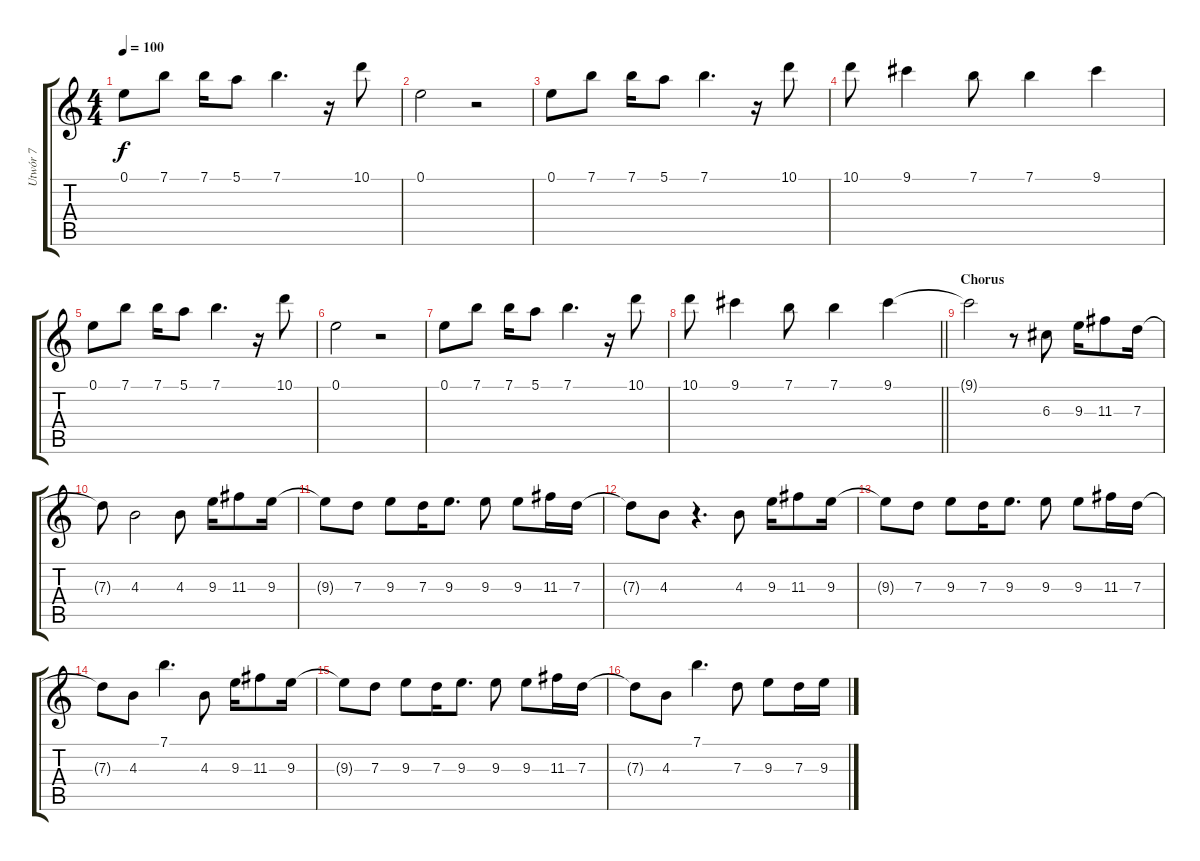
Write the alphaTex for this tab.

\track ("Utwór 7" "Utwór 7") {instrument acousticguitarnylon}
\staff {score tabs}
\tuning (E4 B3 G3 D3 A2 E2) {hide}
\ts (4 4)
\tempo 100
\clef g2
\ks c
0.1.8{dy f} 7.1.8 7.1.16 5.1.8 7.1.4{d} r.16 10.1.8 |
0.1.2 r.2 |
0.1.8 7.1.8 7.1.16 5.1.8 7.1.4{d} r.16 10.1.8 |
10.1.8 9.1.4 7.1.8 7.1.4 9.1.4 |
0.1.8 7.1.8 7.1.16 5.1.8 7.1.4{d} r.16 10.1.8 |
0.1.2 r.2 |
0.1.8 7.1.8 7.1.16 5.1.8 7.1.4{d} r.16 10.1.8 |
\barLineRight lightlight
10.1.8 9.1.4 7.1.8 7.1.4 9.1.4 |
\section ("" "Chorus")
9.1{t}.2 r.8 6.3.8 9.3.16 11.3.8 7.3.16 |
7.3{t}.8 4.3.2 4.3.8 9.3.16 11.3.8 9.3.16 |
9.3{t}.8 7.3.8 9.3.8 7.3.16 9.3.8{d} 9.3.8 9.3.8 11.3.16 7.3.16 |
7.3{t}.8 4.3.8 r.4{d} 4.3.8 9.3.16 11.3.8 9.3.16 |
9.3{t}.8 7.3.8 9.3.8 7.3.16 9.3.8{d} 9.3.8 9.3.8 11.3.16 7.3.16 |
7.3{t}.8 4.3.8 7.1.4{d} 4.3.8 9.3.16 11.3.8 9.3.16 |
9.3{t}.8 7.3.8 9.3.8 7.3.16 9.3.8{d} 9.3.8 9.3.8 11.3.16 7.3.16 |
7.3{t}.8 4.3.8 7.1.4{d} 7.3.8 9.3.8 7.3.16 9.3.16
